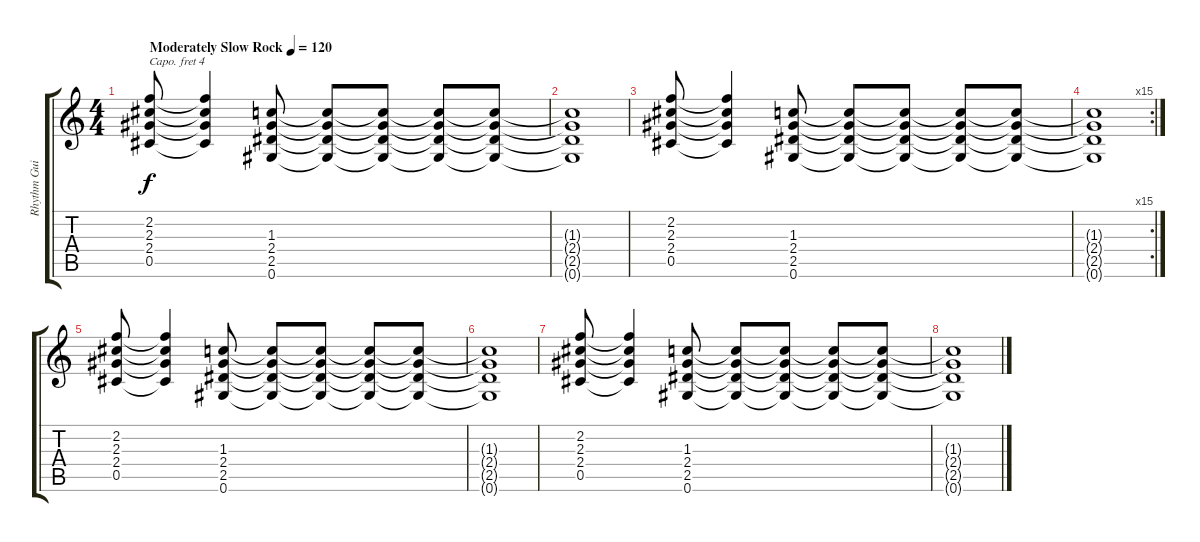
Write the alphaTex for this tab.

\track ("Rhythm Guitar" "Rhythm Gui") {instrument acousticguitarsteel}
\staff {score tabs}
\capo 4
\tuning (E4 B3 G3 D3 A2 E2) {hide}
\ts (4 4)
\tempo (120 "Moderately Slow Rock")
\clef g2
\ks c
(2.2 2.3 2.4 0.5).8{dy f instrument acousticguitarsteel} (2.2{t} 2.3{t} 2.4{t} 0.5{t}).4 (1.3 2.4 2.5 0.6).8 (1.3{t} 2.4{t} 2.5{t} 0.6{t}).8 (1.3{t} 2.4{t} 2.5{t} 0.6{t}).8 (1.3{t} 2.4{t} 2.5{t} 0.6{t}).8 (1.3{t} 2.4{t} 2.5{t} 0.6{t}).8 |
(1.3{t} 2.4{t} 2.5{t} 0.6{t}).1 |
(2.2 2.3 2.4 0.5).8 (2.2{t} 2.3{t} 2.4{t} 0.5{t}).4 (1.3 2.4 2.5 0.6).8 (1.3{t} 2.4{t} 2.5{t} 0.6{t}).8 (1.3{t} 2.4{t} 2.5{t} 0.6{t}).8 (1.3{t} 2.4{t} 2.5{t} 0.6{t}).8 (1.3{t} 2.4{t} 2.5{t} 0.6{t}).8 |
\rc 15
(1.3{t} 2.4{t} 2.5{t} 0.6{t}).1 |
(2.2 2.3 2.4 0.5).8 (2.2{t} 2.3{t} 2.4{t} 0.5{t}).4 (1.3 2.4 2.5 0.6).8 (1.3{t} 2.4{t} 2.5{t} 0.6{t}).8 (1.3{t} 2.4{t} 2.5{t} 0.6{t}).8 (1.3{t} 2.4{t} 2.5{t} 0.6{t}).8 (1.3{t} 2.4{t} 2.5{t} 0.6{t}).8 |
(1.3{t} 2.4{t} 2.5{t} 0.6{t}).1 |
(2.2 2.3 2.4 0.5).8 (2.2{t} 2.3{t} 2.4{t} 0.5{t}).4 (1.3 2.4 2.5 0.6).8 (1.3{t} 2.4{t} 2.5{t} 0.6{t}).8 (1.3{t} 2.4{t} 2.5{t} 0.6{t}).8 (1.3{t} 2.4{t} 2.5{t} 0.6{t}).8 (1.3{t} 2.4{t} 2.5{t} 0.6{t}).8 |
(1.3{t} 2.4{t} 2.5{t} 0.6{t}).1
